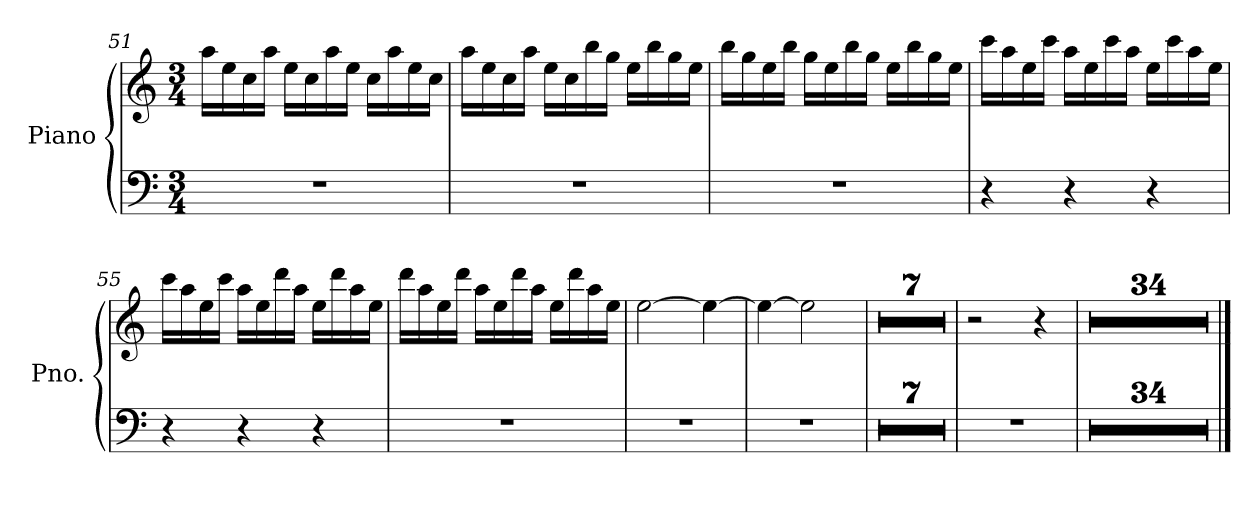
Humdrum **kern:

**kern	**kern
*part1	*part1
*staff2	*staff1
*I"Piano	*
*I'Pno.	*
*clefF4	*clefG2
*k[]	*k[]
*M3/4	*M3/4
=51	=51
2.r	16aa\LL
.	16ee\
.	16cc\
.	16aa\JJ
.	16ee\LL
.	16cc\
.	16aa\
.	16ee\JJ
.	16cc\LL
.	16aa\
.	16ee\
.	16cc\JJ
=52	=52
2.r	16aa\LL
.	16ee\
.	16cc\
.	16aa\JJ
.	16ee\LL
.	16cc\
.	16bb\
.	16gg\JJ
.	16ee\LL
.	16bb\
.	16gg\
.	16ee\JJ
!!LO:PB:g=z
=53	=53
2.r	16bb\LL
.	16gg\
.	16ee\
.	16bb\JJ
.	16gg\LL
.	16ee\
.	16bb\
.	16gg\JJ
.	16ee\LL
.	16bb\
.	16gg\
.	16ee\JJ
=54	=54
4r	16ccc\LL
.	16aa\
.	16ee\
.	16ccc\JJ
4r	16aa\LL
.	16ee\
.	16ccc\
.	16aa\JJ
4r	16ee\LL
.	16ccc\
.	16aa\
.	16ee\JJ
=55	=55
4r	16ccc\LL
.	16aa\
.	16ee\
.	16ccc\JJ
4r	16aa\LL
.	16ee\
.	16ddd\
.	16aa\JJ
4r	16ee\LL
.	16ddd\
.	16aa\
.	16ee\JJ
!!LO:LB:g=z
=56	=56
2.r	16ddd\LL
.	16aa\
.	16ee\
.	16ddd\JJ
.	16aa\LL
.	16ee\
.	16ddd\
.	16aa\JJ
.	16ee\LL
.	16ddd\
.	16aa\
.	16ee\JJ
=57	=57
2.r	[2ee\
.	4ee\_
=58	=58
2.r	4ee\_
.	2ee\]
=59	=59
2.r	2.r
=60	=60
2.r	2.r
=61	=61
2.r	2.r
=62	=62
2.r	2.r
=63	=63
2.r	2.r
=64	=64
2.r	2.r
=65	=65
2.r	2.r
=66	=66
2.r	2r
.	4r
=67	=67
2.r	2.r
=68	=68
2.r	2.r
!!LO:LB:g=z
=69	=69
2.r	2.r
=70	=70
2.r	2.r
=71	=71
2.r	2.r
=72	=72
2.r	2.r
=73	=73
2.r	2.r
=74	=74
2.r	2.r
=75	=75
2.r	2.r
=76	=76
2.r	2.r
=77	=77
2.r	2.r
=78	=78
2.r	2.r
=79	=79
2.r	2.r
=80	=80
2.r	2.r
=81	=81
2.r	2.r
=82	=82
2.r	2.r
=83	=83
2.r	2.r
=84	=84
2.r	2.r
=85	=85
2.r	2.r
!!LO:LB:g=z
=86	=86
2.r	2.r
=87	=87
2.r	2.r
=88	=88
2.r	2.r
=89	=89
2.r	2.r
=90	=90
2.r	2.r
=91	=91
2.r	2.r
=92	=92
2.r	2.r
=93	=93
2.r	2.r
=94	=94
2.r	2.r
=95	=95
2.r	2.r
=96	=96
2.r	2.r
=97	=97
2.r	2.r
=98	=98
2.r	2.r
=99	=99
2.r	2.r
=100	=100
2.r	2.r
==	==
*-	*-
